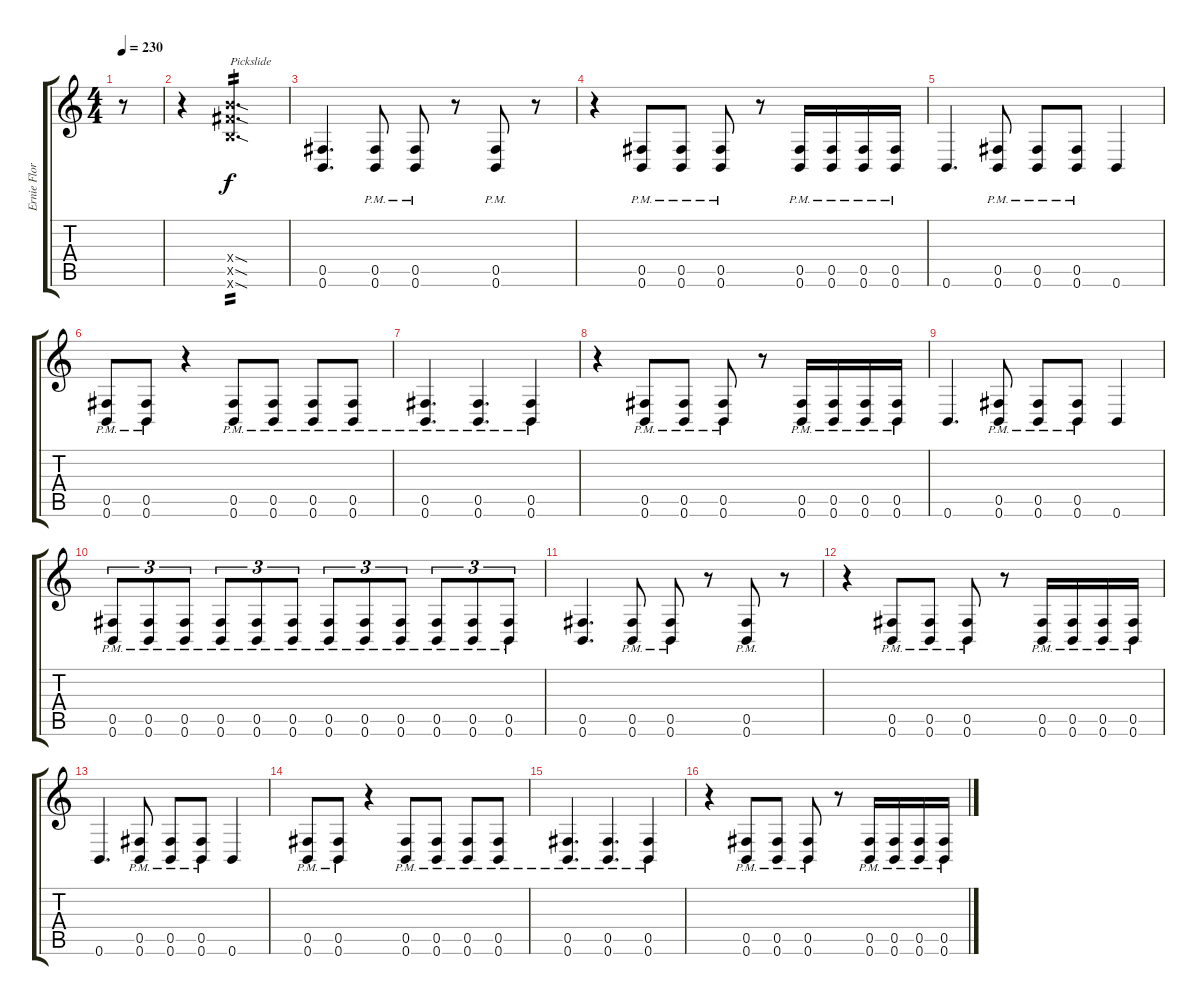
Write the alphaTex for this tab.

\track ("Ernie Flores" "Ernie Flor") {instrument distortionguitar}
\staff {score tabs}
\tuning (Db4 Ab3 E3 B2 Gb2 B1) {hide}
\ts (4 4)
\tempo 230
\clef g2
\ks c
r.8{dy f} |
r.4 (12.4{sod x} 12.5{sod x} 12.6{sod x}).2{d txt "Pickslide" tp 2} |
(0.5 0.6).4{d} (0.5{pm} 0.6{pm}).8 (0.5{pm} 0.6{pm}).8 r.8 (0.5{pm} 0.6{pm}).8 r.8 |
r.4 (0.5{pm} 0.6{pm}).8 (0.5{pm} 0.6{pm}).8 (0.5{pm} 0.6{pm}).8 r.8 (0.5{pm} 0.6{pm}).16 (0.5{pm} 0.6{pm}).16 (0.5{pm} 0.6{pm}).16 (0.5{pm} 0.6{pm}).16 |
0.6.4{d} (0.5{pm} 0.6{pm}).8 (0.5{pm} 0.6{pm}).8 (0.5{pm} 0.6{pm}).8 0.6.4 |
(0.5{pm} 0.6{pm}).8 (0.5{pm} 0.6{pm}).8 r.4 (0.5{pm} 0.6{pm}).8 (0.5{pm} 0.6{pm}).8 (0.5{pm} 0.6{pm}).8 (0.5{pm} 0.6{pm}).8 |
(0.5{pm} 0.6{pm}).4{d} (0.5{pm} 0.6{pm}).4{d} (0.5{pm} 0.6{pm}).4 |
r.4 (0.5{pm} 0.6{pm}).8 (0.5{pm} 0.6{pm}).8 (0.5{pm} 0.6{pm}).8 r.8 (0.5{pm} 0.6{pm}).16 (0.5{pm} 0.6{pm}).16 (0.5{pm} 0.6{pm}).16 (0.5{pm} 0.6{pm}).16 |
0.6.4{d} (0.5{pm} 0.6{pm}).8 (0.5{pm} 0.6{pm}).8 (0.5{pm} 0.6{pm}).8 0.6.4 |
(0.5{pm} 0.6{pm}).8{tu (3 2)} (0.5{pm} 0.6{pm}).8{tu (3 2)} (0.5{pm} 0.6{pm}).8{tu (3 2)} (0.5{pm} 0.6{pm}).8{tu (3 2)} (0.5{pm} 0.6{pm}).8{tu (3 2)} (0.5{pm} 0.6{pm}).8{tu (3 2)} (0.5{pm} 0.6{pm}).8{tu (3 2)} (0.5{pm} 0.6{pm}).8{tu (3 2)} (0.5{pm} 0.6{pm}).8{tu (3 2)} (0.5{pm} 0.6{pm}).8{tu (3 2)} (0.5{pm} 0.6{pm}).8{tu (3 2)} (0.5{pm} 0.6{pm}).8{tu (3 2)} |
(0.5 0.6).4{d} (0.5{pm} 0.6{pm}).8 (0.5{pm} 0.6{pm}).8 r.8 (0.5{pm} 0.6{pm}).8 r.8 |
r.4 (0.5{pm} 0.6{pm}).8 (0.5{pm} 0.6{pm}).8 (0.5{pm} 0.6{pm}).8 r.8 (0.5{pm} 0.6{pm}).16 (0.5{pm} 0.6{pm}).16 (0.5{pm} 0.6{pm}).16 (0.5{pm} 0.6{pm}).16 |
0.6.4{d} (0.5{pm} 0.6{pm}).8 (0.5{pm} 0.6{pm}).8 (0.5{pm} 0.6{pm}).8 0.6.4 |
(0.5{pm} 0.6{pm}).8 (0.5{pm} 0.6{pm}).8 r.4 (0.5{pm} 0.6{pm}).8 (0.5{pm} 0.6{pm}).8 (0.5{pm} 0.6{pm}).8 (0.5{pm} 0.6{pm}).8 |
(0.5{pm} 0.6{pm}).4{d} (0.5{pm} 0.6{pm}).4{d} (0.5{pm} 0.6{pm}).4 |
r.4 (0.5{pm} 0.6{pm}).8 (0.5{pm} 0.6{pm}).8 (0.5{pm} 0.6{pm}).8 r.8 (0.5{pm} 0.6{pm}).16 (0.5{pm} 0.6{pm}).16 (0.5{pm} 0.6{pm}).16 (0.5{pm} 0.6{pm}).16
